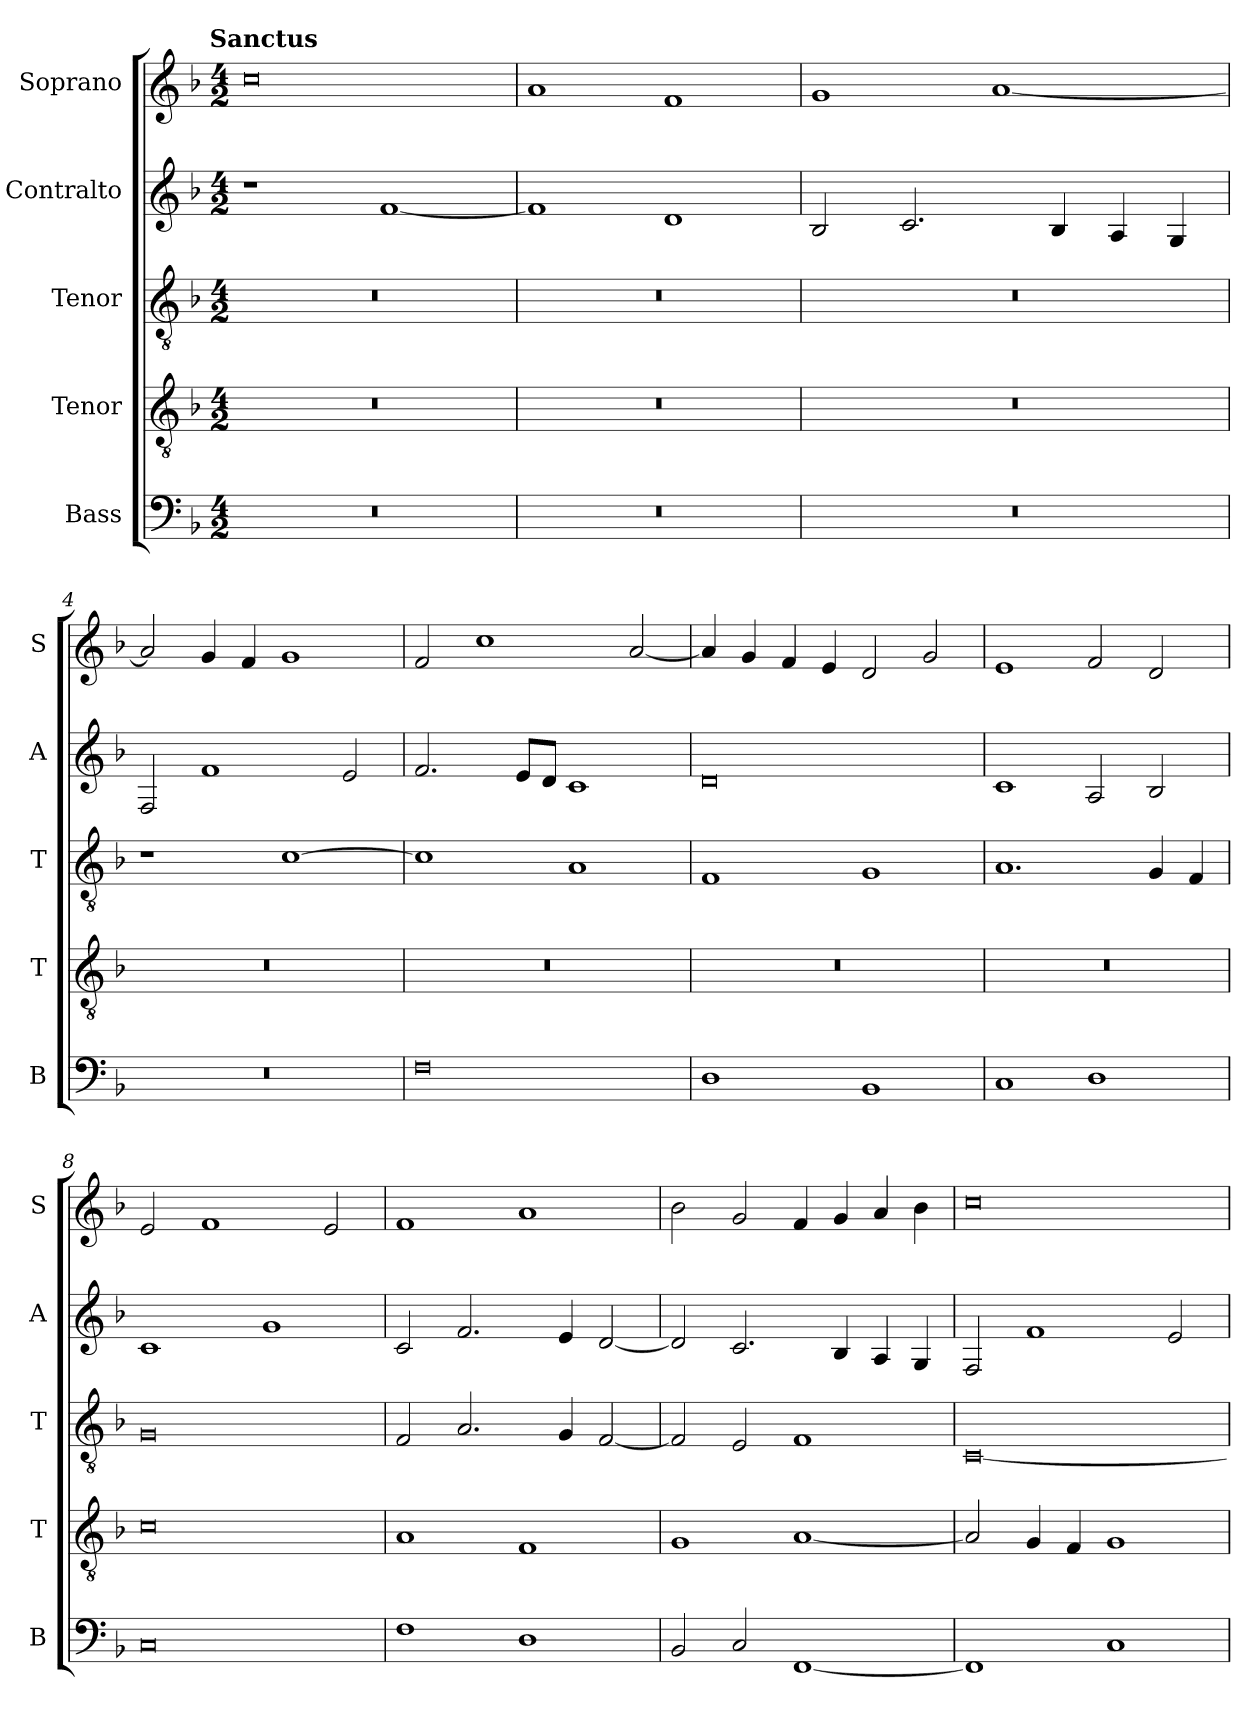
**kern	**kern	**kern	**kern	**kern
*part5	*part4	*part3	*part2	*part1
*staff5	*staff4	*staff3	*staff2	*staff1
*I"Bass	*I"Tenor	*I"Tenor	*I"Contralto	*I"Soprano
*I'B	*I'T	*I'T	*I'A	*I'S
*clefF4	*clefGv2	*clefGv2	*clefG2	*clefG2
*k[b-]	*k[b-]	*k[b-]	*k[b-]	*k[b-]
*F:ion	*F:ion	*F:ion	*F:ion	*F:ion
!!LO:TX:omd:t=Sanctus
*M4/2	*M4/2	*M4/2	*M4/2	*M4/2
=1	=1	=1	=1	=1
0r	0r	0r	1r	0cc
.	.	.	[1f	.
=2	=2	=2	=2	=2
0r	0r	0r	1f]	1a
.	.	.	1d	1f
=3	=3	=3	=3	=3
0r	0r	0r	2B-	1g
.	.	.	2.c	.
.	.	.	.	[1a
.	.	.	4B-	.
.	.	.	4A	.
.	.	.	4G	.
=4	=4	=4	=4	=4
0r	0r	1r	2F	2a]
.	.	.	1f	4g
.	.	.	.	4f
.	.	[1c	.	1g
.	.	.	2e	.
=5	=5	=5	=5	=5
0F	0r	1c]	2.f	2f
.	.	.	.	1cc
.	.	.	8e/L	.
.	.	.	8d/J	.
.	.	1A	1c	.
.	.	.	.	[2a
=6	=6	=6	=6	=6
1D	0r	1F	0d	4a]
.	.	.	.	4g
.	.	.	.	4f
.	.	.	.	4e
1BB-	.	1G	.	2d
.	.	.	.	2g
=7	=7	=7	=7	=7
1C	0r	1.A	1c	1e
1D	.	.	2A	2f
.	.	4G	2B-	2d
.	.	4F	.	.
=8	=8	=8	=8	=8
0C	0c	0G	1c	2e
.	.	.	.	1f
.	.	.	1g	.
.	.	.	.	2e
=9	=9	=9	=9	=9
1F	1A	2F	2c	1f
.	.	2.A	2.f	.
1D	1F	.	.	1a
.	.	4G	4e	.
.	.	[2F	[2d	.
=10	=10	=10	=10	=10
2BB-	1G	2F]	2d]	2b-
2C	.	2E	2.c	2g
[1FF	[1A	1F	.	4f
.	.	.	4B-	4g
.	.	.	4A	4a
.	.	.	4G	4b-
=11	=11	=11	=11	=11
1FF]	2A]	[0C	2F	0cc
.	4G	.	1f	.
.	4F	.	.	.
1C	1G	.	.	.
.	.	.	2e	.
=	=	=	=	=
*-	*-	*-	*-	*-
